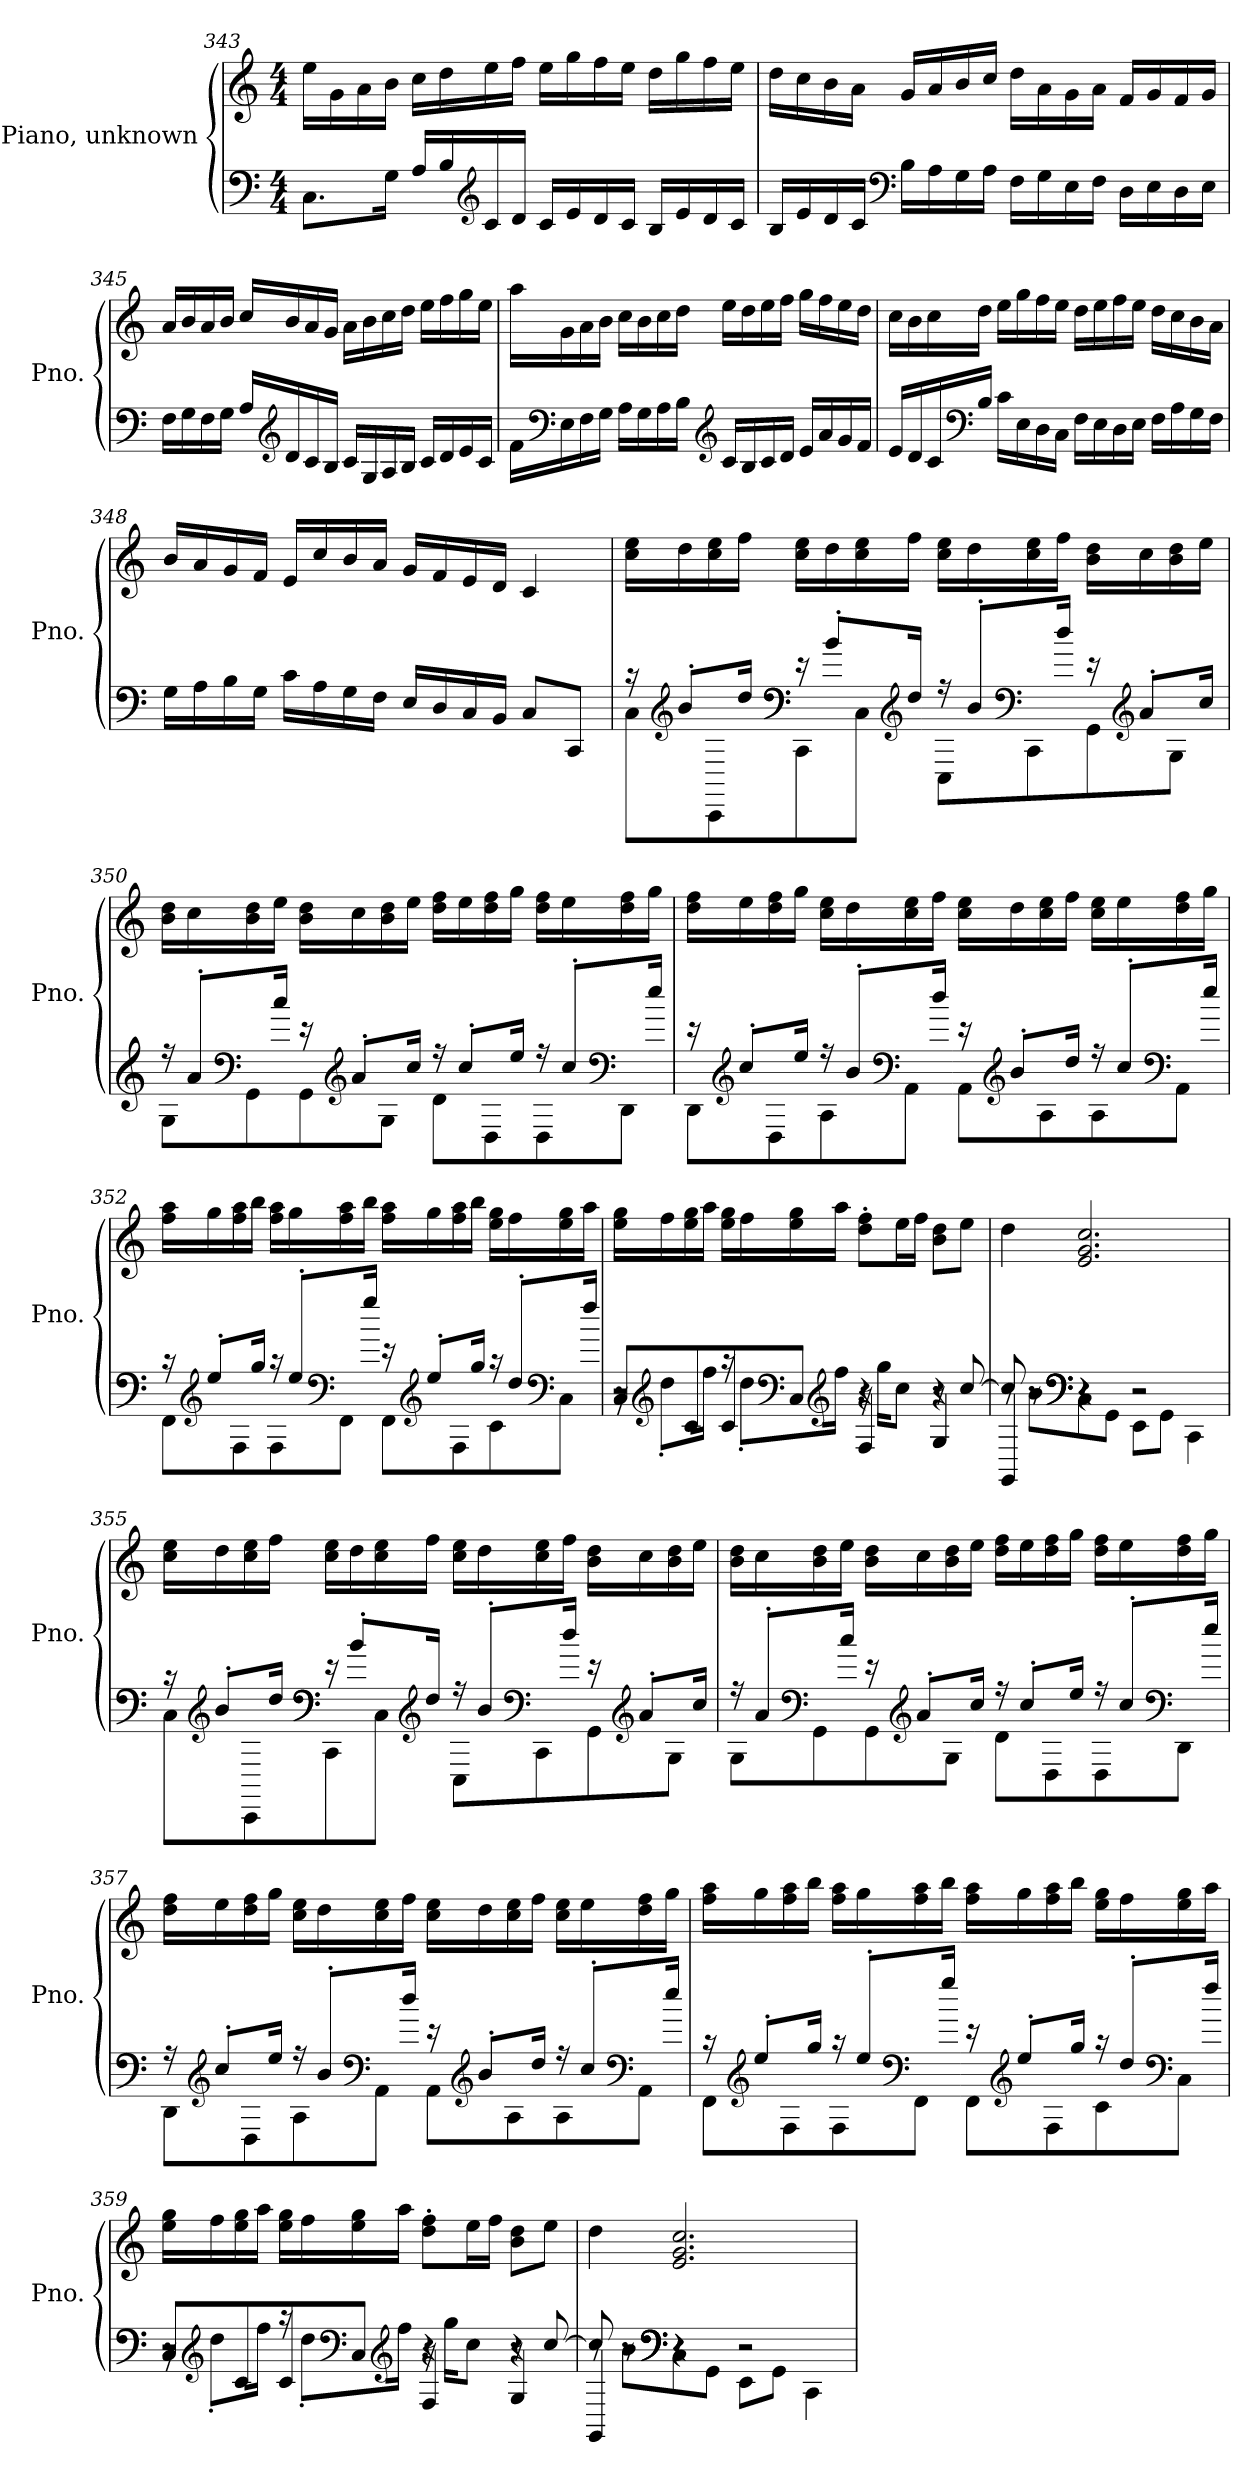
**kern	**kern
*part1	*part1
*staff2	*staff1
*I"Piano, unknown	*
*I'Pno.	*
*clefF4	*clefG2
*k[]	*k[]
*M4/4	*M4/4
=343	=343
8.C\L	16ee\LL
.	16g\
.	16a\
16G\Jk	16b\JJ
16A/LL	16cc\LL
16B/	16dd\
*clefG2	*
16c/	16ee\
16d/JJ	16ff\JJ
16c/LL	16ee\LL
16e/	16gg\
16d/	16ff\
16c/JJ	16ee\JJ
16B/LL	16dd\LL
16e/	16gg\
16d/	16ff\
16c/JJ	16ee\JJ
!!LO:LB:g=z
=344	=344
16B/LL	16dd\LL
16e/	16cc\
16d/	16b\
16c/JJ	16a\JJ
*clefF4	*
16B\LL	16g/LL
16A\	16a/
16G\	16b/
16A\JJ	16cc/JJ
16F\LL	16dd\LL
16G\	16a\
16E\	16g\
16F\JJ	16a\JJ
16D\LL	16f/LL
16E\	16g/
16D\	16f/
16E\JJ	16g/JJ
=345	=345
16F\LL	16a/LL
16G\	16b/
16F\	16a/
16G\JJ	16b/JJ
16A/LL	16cc/LL
*clefG2	*
16d/	16b/
16c/	16a/
16B/JJ	16g/JJ
16c/LL	16a\LL
16G/	16b\
16A/	16cc\
16B/JJ	16dd\JJ
16c/LL	16ee\LL
16d/	16ff\
16e/	16gg\
16c/JJ	16ee\JJ
!!LO:PB:g=z
=346	=346
16f\LL	16aa\LL
*clefF4	*
16E\	16g\
16F\	16a\
16G\JJ	16b\JJ
16A\LL	16cc\LL
16G\	16b\
16A\	16cc\
16B\JJ	16dd\JJ
*clefG2	*
16c/LL	16ee\LL
16B/	16dd\
16c/	16ee\
16d/JJ	16ff\JJ
16e/LL	16gg\LL
16a/	16ff\
16g/	16ee\
16f/JJ	16dd\JJ
=347	=347
16e/LL	16cc\LL
16d/	16b\
16c/	16cc\
*clefF4	*
16B/JJ	16dd\JJ
16c\LL	16ee\LL
16E\	16gg\
16D\	16ff\
16C\JJ	16ee\JJ
16F\LL	16dd\LL
16E\	16ee\
16D\	16ff\
16E\JJ	16ee\JJ
16F\LL	16dd\LL
16A\	16cc\
16G\	16b\
16F\JJ	16a\JJ
!!LO:LB:g=z
=348	=348
16G\LL	16b/LL
16A\	16a/
16B\	16g/
16G\JJ	16f/JJ
16c\LL	16e/LL
16A\	16cc/
16G\	16b/
16F\JJ	16a/JJ
16E/LL	16g/LL
16D/	16f/
16C/	16e/
16BB/JJ	16d/JJ
8C/L	4c/
8CC/J	.
=349	=349
*^	*
16r	8C\L	16cc\ 16ee\LL
*clefG2	*	*
8b'/L	.	16dd\
.	8CC\	16cc\ 16ee\
16dd/Jk	.	16ff\JJ
*clefF4	*	*
16r	8CC\	16cc\ 16ee\LL
8b'/L	.	16dd\
.	8C\J	16cc\ 16ee\
*clefG2	*	*
16dd/Jk	.	16ff\JJ
16r	8C\L	16cc\ 16ee\LL
8b'/L	.	16dd\
*clefF4	*	*
.	8CC\	16cc\ 16ee\
16dd/Jk	.	16ff\JJ
16r	8GG\	16b\ 16dd\LL
*clefG2	*	*
8a'/L	.	16cc\
.	8G\J	16b\ 16dd\
16cc/Jk	.	16ee\JJ
!!LO:LB:g=z
=350	=350	=350
16r	8G\L	16b\ 16dd\LL
8a'/L	.	16cc\
*clefF4	*	*
.	8GG\	16b\ 16dd\
16cc/Jk	.	16ee\JJ
16r	8GG\	16b\ 16dd\LL
*clefG2	*	*
8a'/L	.	16cc\
.	8G\J	16b\ 16dd\
16cc/Jk	.	16ee\JJ
16r	8d\L	16dd\ 16ff\LL
8cc'/L	.	16ee\
.	8D\	16dd\ 16ff\
16ee/Jk	.	16gg\JJ
16r	8D\	16dd\ 16ff\LL
8cc'/L	.	16ee\
*clefF4	*	*
.	8DD\J	16dd\ 16ff\
16ee/Jk	.	16gg\JJ
=351	=351	=351
16r	8DD\L	16dd\ 16ff\LL
*clefG2	*	*
8cc'/L	.	16ee\
.	8D\	16dd\ 16ff\
16ee/Jk	.	16gg\JJ
16r	8A\	16cc\ 16ee\LL
8b'/L	.	16dd\
*clefF4	*	*
.	8AA\J	16cc\ 16ee\
16dd/Jk	.	16ff\JJ
16r	8AA\L	16cc\ 16ee\LL
*clefG2	*	*
8b'/L	.	16dd\
.	8A\	16cc\ 16ee\
16dd/Jk	.	16ff\JJ
16r	8A\	16cc\ 16ee\LL
8cc'/L	.	16ee\
*clefF4	*	*
.	8AA\J	16dd\ 16ff\
16ee/Jk	.	16gg\JJ
!!LO:LB:g=z
=352	=352	=352
16r	8FF\L	16ff\ 16aa\LL
*clefG2	*	*
8ee'/L	.	16gg\
.	8F\	16ff\ 16aa\
16gg/Jk	.	16bb\JJ
16r	8F\	16ff\ 16aa\LL
8ee'/L	.	16gg\
*clefF4	*	*
.	8FF\J	16ff\ 16aa\
16gg/Jk	.	16bb\JJ
16r	8FF\L	16ff\ 16aa\LL
*clefG2	*	*
8ee'/L	.	16gg\
.	8F\	16ff\ 16aa\
16gg/Jk	.	16bb\JJ
16r	8c\	16ee\ 16gg\LL
8dd'/L	.	16ff\
*clefF4	*	*
.	8C\J	16ee\ 16gg\
16ff/Jk	.	16aa\JJ
=353	=353	=353
*	*^	*
2r	16r	8C/L	16ee\ 16gg\LL
*clefG2	*	*	*
.	8dd'\L	.	16ff\
.	.	8c/	16ee\ 16gg\
.	16ff\Jk	.	16aa\JJ
.	16r	8c/	16ee\ 16gg\LL
.	8dd'\L	.	16ff\
*clefF4	*	*	*
.	.	8C/J	16ee\ 16gg\
*clefG2	*	*	*
.	16ff\Jk	.	16aa\JJ
4r	16r	4F/	8dd\' 8ff\'L
.	16gg\KL	.	.
.	8cc\J	.	16ee\L
.	.	.	16ff\JJ
8r	4r	4G/	8b\ 8dd\L
[8cc/	.	.	8ee\J
!!LO:LB:g=z
=354	=354	=354	=354
8cc/]	8r	4GG/	4dd\
8r	8b\L	.	.
*clefF4	*	*	*
4r	8C\	4r	2.e/ 2.g/ 2.cc/
.	8GG\J	.	.
2r	8EE\L	2r	.
.	8GG\J	.	.
.	4CC\	.	.
*	*v	*v	*
=355	=355	=355
16r	8C\L	16cc\ 16ee\LL
*clefG2	*	*
8b'/L	.	16dd\
.	8CC\	16cc\ 16ee\
16dd/Jk	.	16ff\JJ
*clefF4	*	*
16r	8CC\	16cc\ 16ee\LL
8b'/L	.	16dd\
.	8C\J	16cc\ 16ee\
*clefG2	*	*
16dd/Jk	.	16ff\JJ
16r	8C\L	16cc\ 16ee\LL
8b'/L	.	16dd\
*clefF4	*	*
.	8CC\	16cc\ 16ee\
16dd/Jk	.	16ff\JJ
16r	8GG\	16b\ 16dd\LL
*clefG2	*	*
8a'/L	.	16cc\
.	8G\J	16b\ 16dd\
16cc/Jk	.	16ee\JJ
!!LO:LB:g=z
=356	=356	=356
16r	8G\L	16b\ 16dd\LL
8a'/L	.	16cc\
*clefF4	*	*
.	8GG\	16b\ 16dd\
16cc/Jk	.	16ee\JJ
16r	8GG\	16b\ 16dd\LL
*clefG2	*	*
8a'/L	.	16cc\
.	8G\J	16b\ 16dd\
16cc/Jk	.	16ee\JJ
16r	8d\L	16dd\ 16ff\LL
8cc'/L	.	16ee\
.	8D\	16dd\ 16ff\
16ee/Jk	.	16gg\JJ
16r	8D\	16dd\ 16ff\LL
8cc'/L	.	16ee\
*clefF4	*	*
.	8DD\J	16dd\ 16ff\
16ee/Jk	.	16gg\JJ
=357	=357	=357
16r	8DD\L	16dd\ 16ff\LL
*clefG2	*	*
8cc'/L	.	16ee\
.	8D\	16dd\ 16ff\
16ee/Jk	.	16gg\JJ
16r	8A\	16cc\ 16ee\LL
8b'/L	.	16dd\
*clefF4	*	*
.	8AA\J	16cc\ 16ee\
16dd/Jk	.	16ff\JJ
16r	8AA\L	16cc\ 16ee\LL
*clefG2	*	*
8b'/L	.	16dd\
.	8A\	16cc\ 16ee\
16dd/Jk	.	16ff\JJ
16r	8A\	16cc\ 16ee\LL
8cc'/L	.	16ee\
*clefF4	*	*
.	8AA\J	16dd\ 16ff\
16ee/Jk	.	16gg\JJ
!!LO:PB:g=z
=358	=358	=358
16r	8FF\L	16ff\ 16aa\LL
*clefG2	*	*
8ee'/L	.	16gg\
.	8F\	16ff\ 16aa\
16gg/Jk	.	16bb\JJ
16r	8F\	16ff\ 16aa\LL
8ee'/L	.	16gg\
*clefF4	*	*
.	8FF\J	16ff\ 16aa\
16gg/Jk	.	16bb\JJ
16r	8FF\L	16ff\ 16aa\LL
*clefG2	*	*
8ee'/L	.	16gg\
.	8F\	16ff\ 16aa\
16gg/Jk	.	16bb\JJ
16r	8c\	16ee\ 16gg\LL
8dd'/L	.	16ff\
*clefF4	*	*
.	8C\J	16ee\ 16gg\
16ff/Jk	.	16aa\JJ
=359	=359	=359
*	*^	*
2r	16r	8C/L	16ee\ 16gg\LL
*clefG2	*	*	*
.	8dd'\L	.	16ff\
.	.	8c/	16ee\ 16gg\
.	16ff\Jk	.	16aa\JJ
.	16r	8c/	16ee\ 16gg\LL
.	8dd'\L	.	16ff\
*clefF4	*	*	*
.	.	8C/J	16ee\ 16gg\
*clefG2	*	*	*
.	16ff\Jk	.	16aa\JJ
4r	16r	4F/	8dd\' 8ff\'L
.	16gg\KL	.	.
.	8cc\J	.	16ee\L
.	.	.	16ff\JJ
8r	4r	4G/	8b\ 8dd\L
[8cc/	.	.	8ee\J
!!LO:LB:g=z
=360	=360	=360	=360
8cc/]	8r	4GG/	4dd\
8r	8b\L	.	.
*clefF4	*	*	*
4r	8C\	4r	2.e/ 2.g/ 2.cc/
.	8GG\J	.	.
2r	8EE\L	2r	.
.	8GG\J	.	.
.	4CC\	.	.
*v	*v	*v	*
=	=
*-	*-
